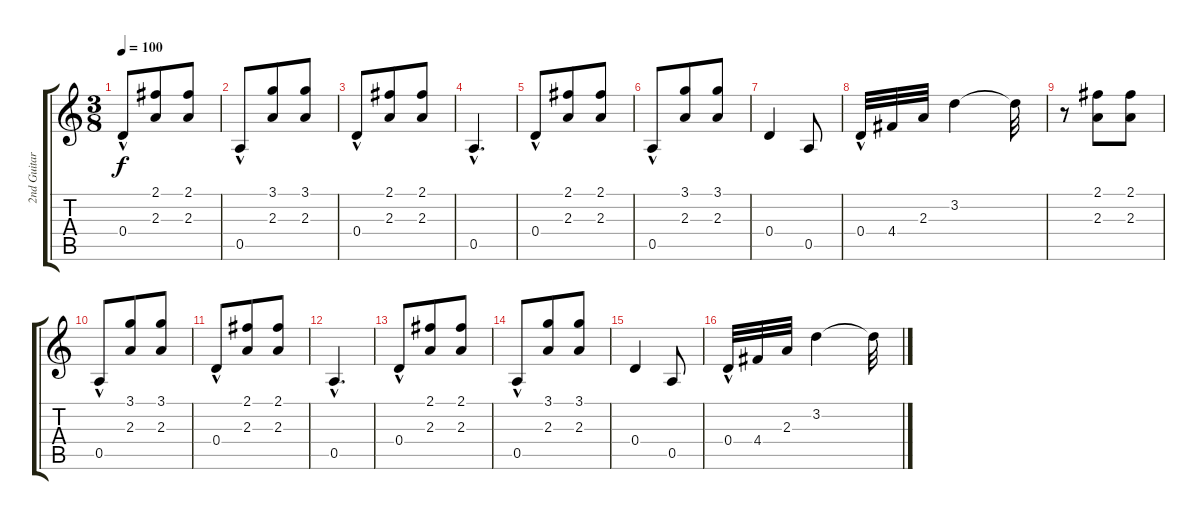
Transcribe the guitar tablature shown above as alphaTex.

\track ("2nd Guitar" "2nd Guitar") {instrument acousticguitarnylon}
\staff {score tabs}
\tuning (E4 B3 G3 D3 A2 E2) {hide}
\ts (3 8)
\tempo 100
\clef g2
\ks c
0.4{hac}.8{dy f instrument acousticguitarnylon} (2.1 2.3).8 (2.1 2.3).8 |
0.5{hac}.8 (3.1 2.3).8 (3.1 2.3).8 |
0.4{hac}.8 (2.1 2.3).8 (2.1 2.3).8 |
0.5{hac}.4{d} |
0.4{hac}.8 (2.1 2.3).8 (2.1 2.3).8 |
0.5{hac}.8 (3.1 2.3).8 (3.1 2.3).8 |
0.4.4 0.5.8 |
0.4{hac}.32 4.4.32 2.3.32 3.2.4 3.2{t}.32 |
r.8 (2.1 2.3).8 (2.1 2.3).8 |
0.5{hac}.8 (3.1 2.3).8 (3.1 2.3).8 |
0.4{hac}.8 (2.1 2.3).8 (2.1 2.3).8 |
0.5{hac}.4{d} |
0.4{hac}.8 (2.1 2.3).8 (2.1 2.3).8 |
0.5{hac}.8 (3.1 2.3).8 (3.1 2.3).8 |
0.4.4 0.5.8 |
0.4{hac}.32 4.4.32 2.3.32 3.2.4 3.2{t}.32
